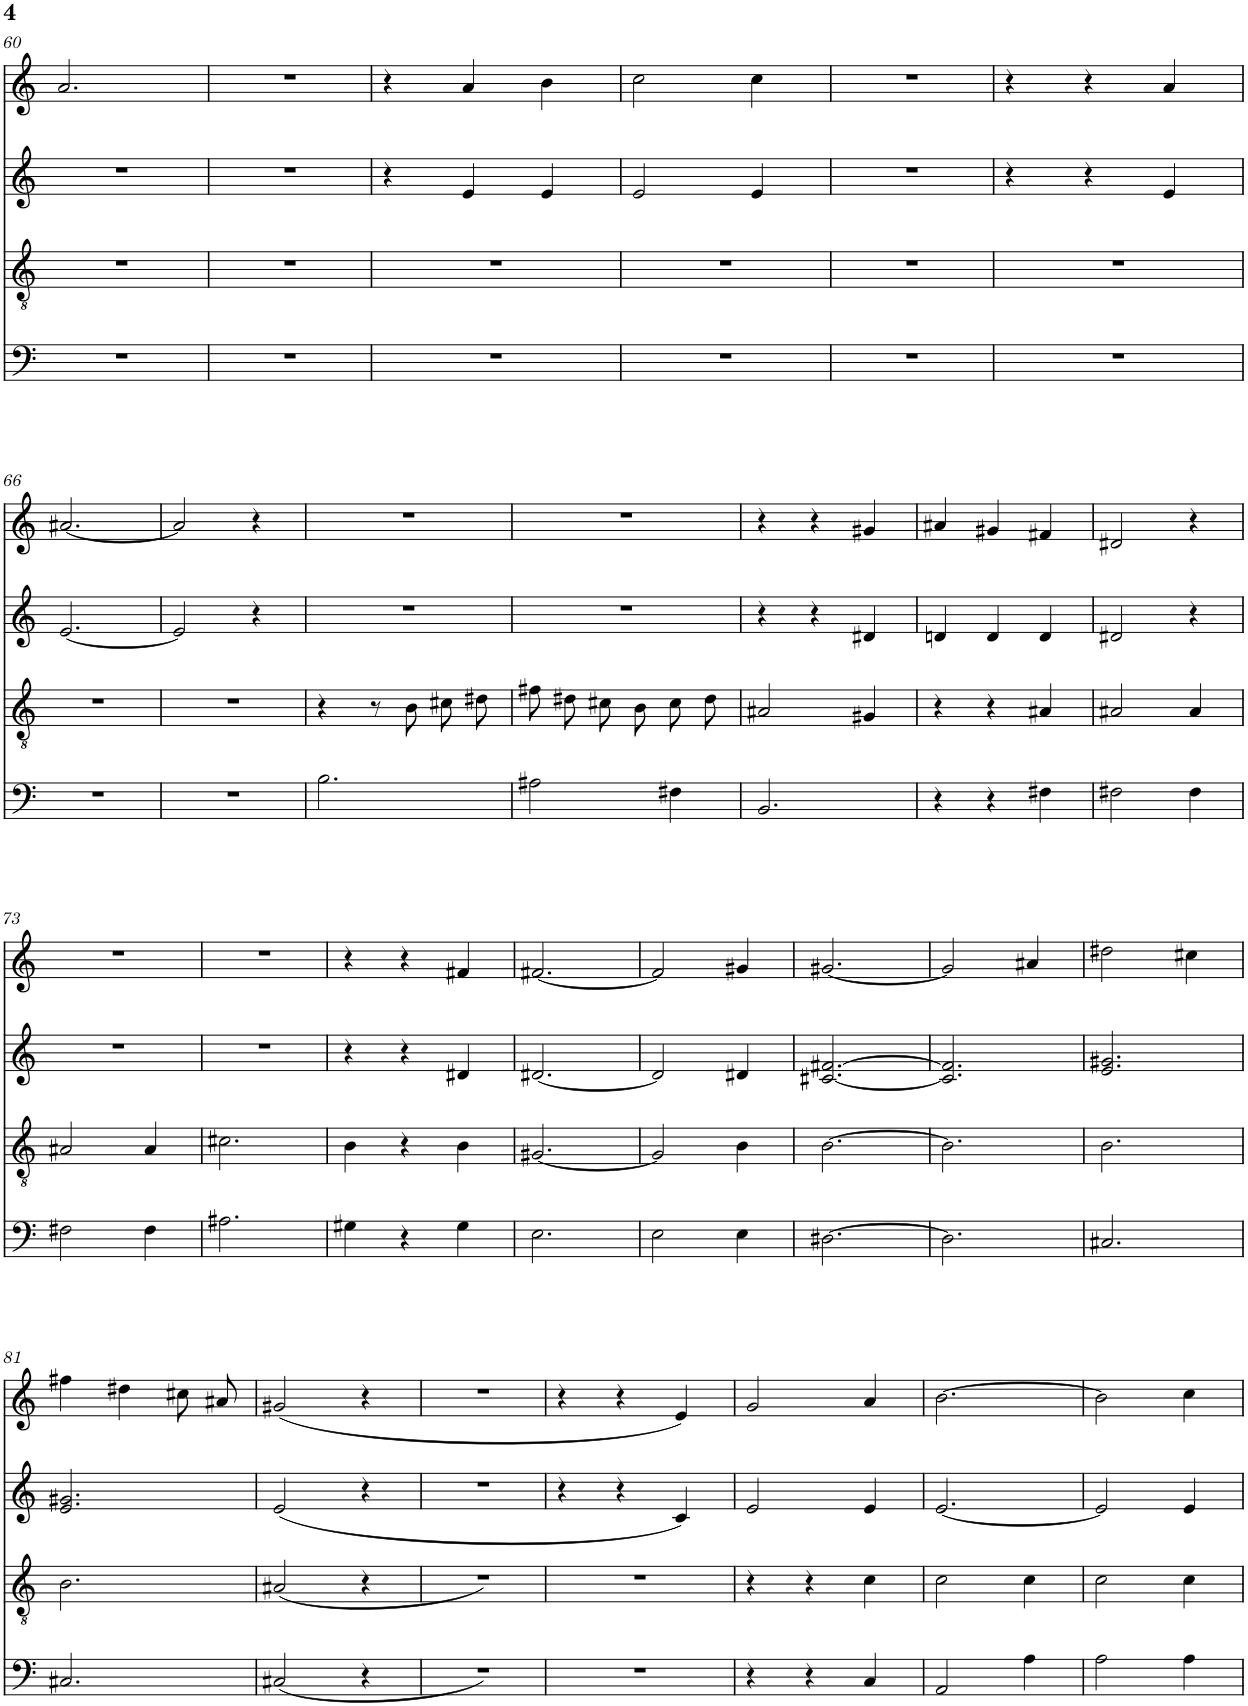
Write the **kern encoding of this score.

**kern	**kern	**kern	**kern
*part4	*part3	*part2	*part1
*staff4	*staff3	*staff2	*staff1
*I"Piano	*I"Piano	*I"Piano	*I"Piano
*I'Pno	*I'Pno	*I'Pno	*I'Pno
!!LO:PB:g=z
*clefF4	*clefGv2	*clefG2	*clefG2
*k[]	*k[]	*k[]	*k[]
*M3/4	*M3/4	*M3/4	*M3/4
=60	=60	=60	=60
2.r	2.r	2.r	2.a/
=61	=61	=61	=61
2.r	2.r	2.r	2.r
=62	=62	=62	=62
2.r	2.r	4r	4r
.	.	4e/	4a/
.	.	4e/	4b\
=63	=63	=63	=63
2.r	2.r	2e/	2cc\
.	.	4e/	4cc\
=64	=64	=64	=64
2.r	2.r	2.r	2.r
=65	=65	=65	=65
2.r	2.r	4r	4r
.	.	4r	4r
.	.	4e/	4a/
!!LO:LB:g=z
=66	=66	=66	=66
2.r	2.r	[2.e/	[2.a#X/
=67	=67	=67	=67
2.r	2.r	2e/]	2a#/]
.	.	4r	4r
=68	=68	=68	=68
2.B\	4r	2.r	2.r
.	8r	.	.
.	8B\	.	.
.	8c#X\L	.	.
.	8d#X\J	.	.
=69	=69	=69	=69
2A#X\	8f#X\L	2.r	2.r
.	8d#X\J	.	.
.	8c#X\L	.	.
.	8B\J	.	.
4F#X\	8c#\L	.	.
.	8d#\J	.	.
=70	=70	=70	=70
2.BB/	2A#X/	4r	4r
.	.	4r	4r
.	4G#X/	4d#X/	4g#X/
=71	=71	=71	=71
4r	4r	4dn/	4a#X/
4r	4r	4d/	4g#X/
4F#X\	4A#X/	4d/	4f#X/
=72	=72	=72	=72
2F#X\	2A#X/	2d#X/	2d#X/
4F#\	4A#/	4r	4r
!!LO:LB:g=z
=73	=73	=73	=73
2F#X\	2A#X/	2.r	2.r
4F#\	4A#/	.	.
=74	=74	=74	=74
2.A#X\	2.c#X\	2.r	2.r
=75	=75	=75	=75
4G#X\	4B\	4r	4r
4r	4r	4r	4r
4G#\	4B\	4d#X/	4f#X/
=76	=76	=76	=76
2.E\	[2.G#X/	[2.d#X/	[2.f#X/
=77	=77	=77	=77
2E\	2G#/]	2d#/]	2f#/]
4E\	4B\	4d#X/	4g#X/
=78	=78	=78	=78
[2.D#X\	[2.B\	[2.c#X/ [2.f#X/	[2.g#X/
=79	=79	=79	=79
2.D#\]	2.B\]	2.c#/] 2.f#/]	2g#/]
.	.	.	4a#X/
=80	=80	=80	=80
2.C#X/	2.B\	2.e/ 2.g#X/	2dd#X\
.	.	.	4cc#X\
!!LO:LB:g=z
=81	=81	=81	=81
2.C#X/	2.B\	2.e/ 2.g#X/	4ff#X\
.	.	.	4dd#X\
.	.	.	8cc#X\L
.	.	.	8a#X\J
=82	=82	=82	=82
(2C#X/	(2A#X/	(2e/	(2g#X/
4r	4r	4r	4r
=83	=83	=83	=83
2.r)	2.r)	2.r	2.r
=84	=84	=84	=84
2.r	2.r	4r	4r
.	.	4r	4r
.	.	4c/)	4e/)
=85	=85	=85	=85
4r	4r	2e/	2g/
4r	4r	.	.
4C/	4c\	4e/	4a/
=86	=86	=86	=86
2AA/	2c\	[2.e/	[2.b\
4A\	4c\	.	.
=87	=87	=87	=87
2A\	2c\	2e/]	2b\]
4A\	4c\	4e/	4cc\
=	=	=	=
*-	*-	*-	*-
